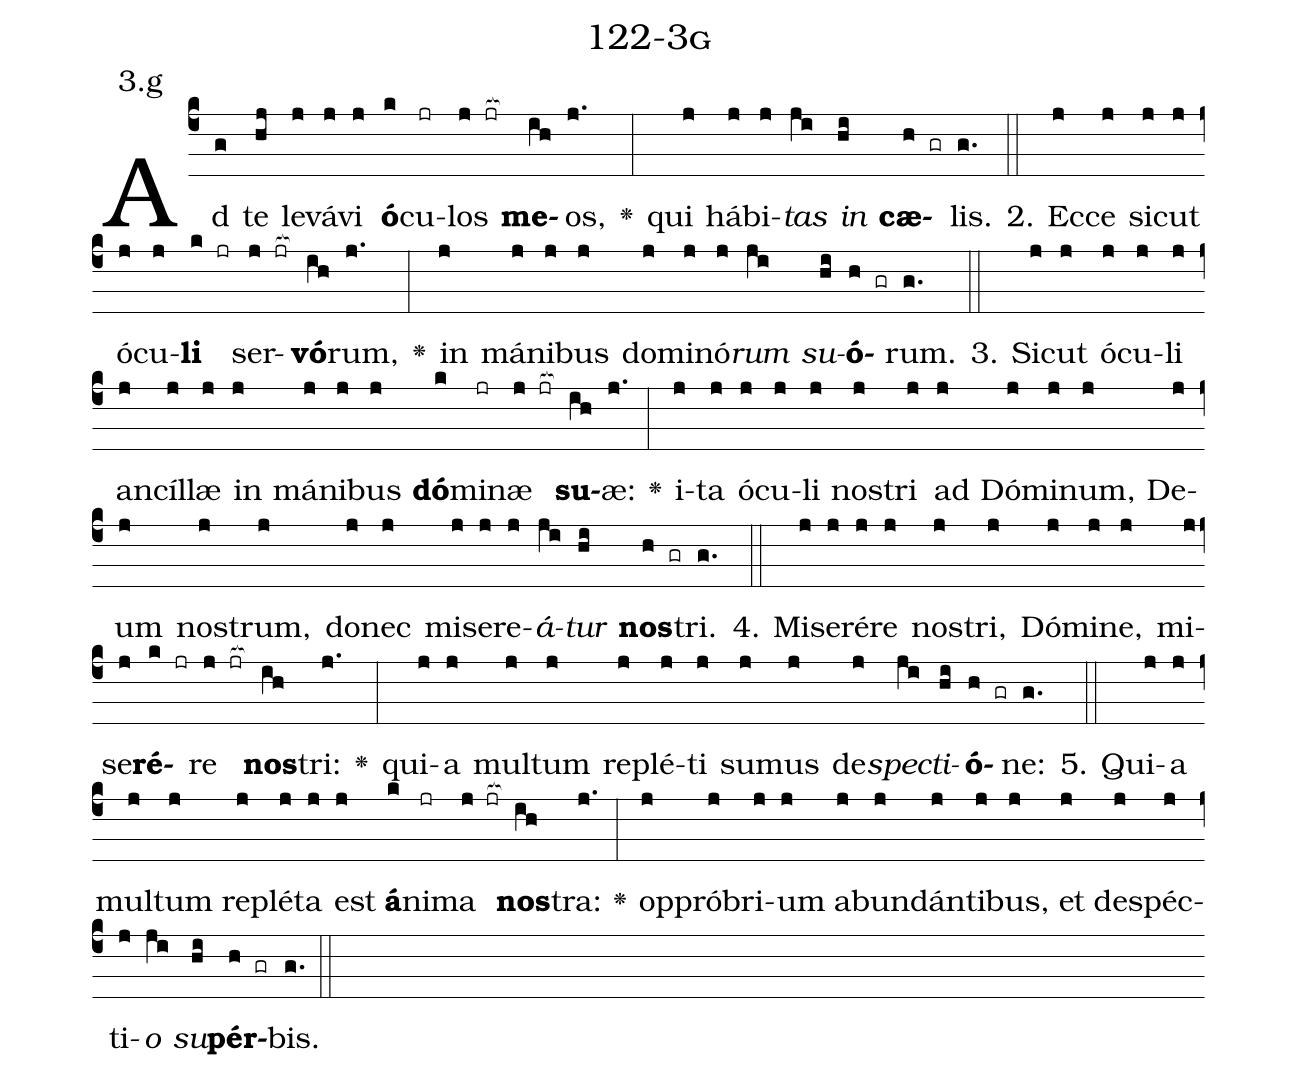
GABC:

name: 122-3g;
annotation: 3.g;
%%
(c4)Ad(g) te(hj) le(j)vá(j)vi(j) <b>ó</b>(k)cu(jr)los(j jr[ocb:1{]) <b>me</b>(ih[ocb:0}])os,(j.) <v>\greheightstar</v>(:) qui(j) há(j)bi(j)<i>tas</i>(ji) <i>in</i>(hi) <b>cæ</b>(h gr)lis.(g.) (::)
2. Ec(j)ce(j) sic(j)ut(j) ó(j)cu(j)<b>li</b>(k jr) ser(j jr[ocb:1{])<b>vó</b>(ih[ocb:0}])rum,(j.) <v>\greheightstar</v>(:) in(j) má(j)ni(j)bus(j) do(j)mi(j)nó(j)<i>rum</i>(ji) <i>su</i>(hi)<b>ó</b>(h gr)rum.(g.) (::)
3. Sic(j)ut(j) ó(j)cu(j)li(j) an(j)cíl(j)læ(j) in(j) má(j)ni(j)bus(j) <b>dó</b>(k)mi(jr)næ(j jr[ocb:1{]) <b>su</b>(ih[ocb:0}])æ:(j.) <v>\greheightstar</v>(:) i(j)ta(j) ó(j)cu(j)li(j) nos(j)tri(j) ad(j) Dó(j)mi(j)num,(j) De(j)um(j) nos(j)trum,(j) do(j)nec(j) mi(j)se(j)re(j)<i>á</i>(ji)<i>tur</i>(hi) <b>nos</b>(h gr)tri.(g.) (::)
4. Mi(j)se(j)ré(j)re(j) nos(j)tri,(j) Dó(j)mi(j)ne,(j) mi(j)se(j)<b>ré</b>(k jr)re(j jr[ocb:1{]) <b>nos</b>(ih[ocb:0}])tri:(j.) <v>\greheightstar</v>(:) qui(j)a(j) mul(j)tum(j) re(j)plé(j)ti(j) su(j)mus(j) de(j)<i>spec</i>(ji)<i>ti</i>(hi)<b>ó</b>(h gr)ne:(g.) (::)
5. Qui(j)a(j) mul(j)tum(j) re(j)plé(j)ta(j) est(j) <b>á</b>(k)ni(jr)ma(j jr[ocb:1{]) <b>nos</b>(ih[ocb:0}])tra:(j.) <v>\greheightstar</v>(:) op(j)pró(j)bri(j)um(j) ab(j)un(j)dán(j)ti(j)bus,(j) et(j) de(j)spéc(j)ti(j)<i>o</i>(ji) <i>su</i>(hi)<b>pér</b>(h gr)bis.(g.) (::)
